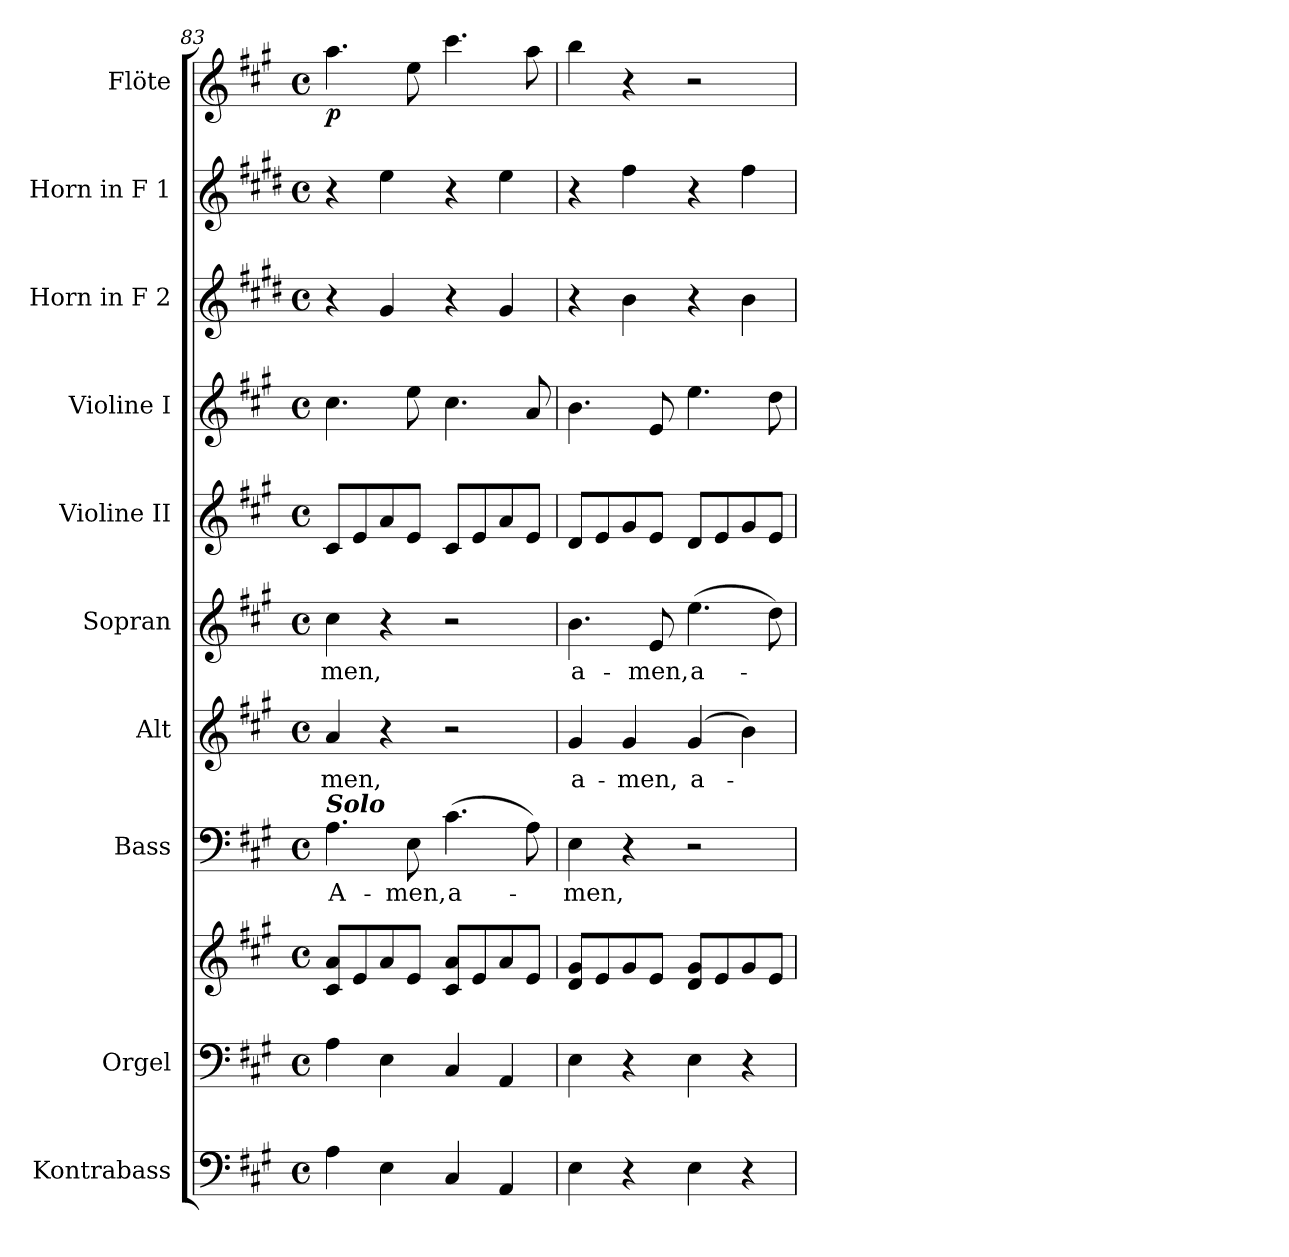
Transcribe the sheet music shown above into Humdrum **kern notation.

**kern	**kern	**kern	**kern	**text	**kern	**text	**kern	**text	**kern	**kern	**kern	**kern	**kern	**dynam
*part10	*part9	*part9	*part8	*part8	*part7	*part7	*part6	*part6	*part5	*part4	*part3	*part2	*part1	*part1
*staff11	*staff10	*staff9	*staff8	*staff8	*staff7	*staff7	*staff6	*staff6	*staff5	*staff4	*staff3	*staff2	*staff1	*staff1
*I"Kontrabass	*I"Orgel	*	*I"Bass	*	*I"Alt	*	*I"Sopran	*	*I"Violine II	*I"Violine I	*I"Horn in F 2	*I"Horn in F 1	*I"Flöte	*
*I'Kb.	*I'Org.	*	*I'B.	*	*I'A.	*	*I'S.	*	*I'Vl. II	*I'Vl. I	*	*	*I'Fl.	*
*clefF4	*clefF4	*clefG2	*clefF4	*	*clefG2	*	*clefG2	*	*clefG2	*clefG2	*clefG2	*clefG2	*clefG2	*
*ITrd7c12	*	*	*	*	*	*	*	*	*	*	*ITrd4c7	*ITrd4c7	*	*
*k[f#c#g#]	*k[f#c#g#]	*k[f#c#g#]	*k[f#c#g#]	*	*k[f#c#g#]	*	*k[f#c#g#]	*	*k[f#c#g#]	*k[f#c#g#]	*k[f#c#g#]	*k[f#c#g#]	*k[f#c#g#]	*
*A:	*A:	*A:	*A:	*	*A:	*	*A:	*	*A:	*A:	*A:	*A:	*A:	*
*M4/4	*M4/4	*M4/4	*M4/4	*	*M4/4	*	*M4/4	*	*M4/4	*M4/4	*M4/4	*M4/4	*M4/4	*
*met(c)	*met(c)	*met(c)	*met(c)	*	*met(c)	*	*met(c)	*	*met(c)	*met(c)	*met(c)	*met(c)	*met(c)	*
=83	=83	=83	=83	=83	=83	=83	=83	=83	=83	=83	=83	=83	=83	=83
!	!	!	!LO:TX:a:Bi:t=Solo	!	!	!	!	!	!	!	!	!	!	!
!	!	!	!	!LO:LY:b	!	!LO:LY:b	!	!LO:LY:b	!	!	!	!	!	!LO:DY:b
4AA\	4A\	8c#/ 8a/L	4.A\	A-	4a/	-men,	4cc#\	-men,	8c#/L	4.cc#\	4r	4r	4.aa\	p
.	.	8e/	.	.	.	.	.	.	8e/	.	.	.	.	.
4EE\	4E\	8a/	.	.	4r	.	4r	.	8a/	.	4c#/	4a\	.	.
!	!	!	!	!LO:LY:b	!	!	!	!	!	!	!	!	!	!
.	.	8e/J	8E\	-men,	.	.	.	.	8e/J	8ee\	.	.	8ee\	.
!	!	!	!	!LO:LY:b	!	!	!	!	!	!	!	!	!	!
4CC#/	4C#/	8c#/ 8a/L	(>4.c#\	a-	2r	.	2r	.	8c#/L	4.cc#\	4r	4r	4.ccc#\	.
.	.	8e/	.	.	.	.	.	.	8e/	.	.	.	.	.
4AAA/	4AA/	8a/	.	.	.	.	.	.	8a/	.	4c#/	4a\	.	.
.	.	8e/J	8A\)	.	.	.	.	.	8e/J	8a/	.	.	8aa\	.
=84	=84	=84	=84	=84	=84	=84	=84	=84	=84	=84	=84	=84	=84	=84
!	!	!	!	!LO:LY:b	!	!LO:LY:b	!	!LO:LY:b	!	!	!	!	!	!
4EE\	4E\	8d/ 8g#/L	4E\	-men,	4g#/	a-	4.b\	a-	8d/L	4.b\	4r	4r	4bb\	.
.	.	8e/	.	.	.	.	.	.	8e/	.	.	.	.	.
!	!	!	!	!	!	!LO:LY:b	!	!	!	!	!	!	!	!
4r	4r	8g#/	4r	.	4g#/	-men,	.	.	8g#/	.	4e\	4b\	4r	.
!	!	!	!	!	!	!	!	!LO:LY:b	!	!	!	!	!	!
.	.	8e/J	.	.	.	.	8e/	-men,	8e/J	8e/	.	.	.	.
!	!	!	!	!	!	!LO:LY:b	!	!LO:LY:b	!	!	!	!	!	!
4EE\	4E\	8d/ 8g#/L	2r	.	(4g#/	a-	(>4.ee\	a-	8d/L	4.ee\	4r	4r	2r	.
.	.	8e/	.	.	.	.	.	.	8e/	.	.	.	.	.
4r	4r	8g#/	.	.	4b\)	.	.	.	8g#/	.	4e\	4b\	.	.
.	.	8e/J	.	.	.	.	8dd\)	.	8e/J	8dd\	.	.	.	.
=	=	=	=	=	=	=	=	=	=	=	=	=	=	=
*-	*-	*-	*-	*-	*-	*-	*-	*-	*-	*-	*-	*-	*-	*-
